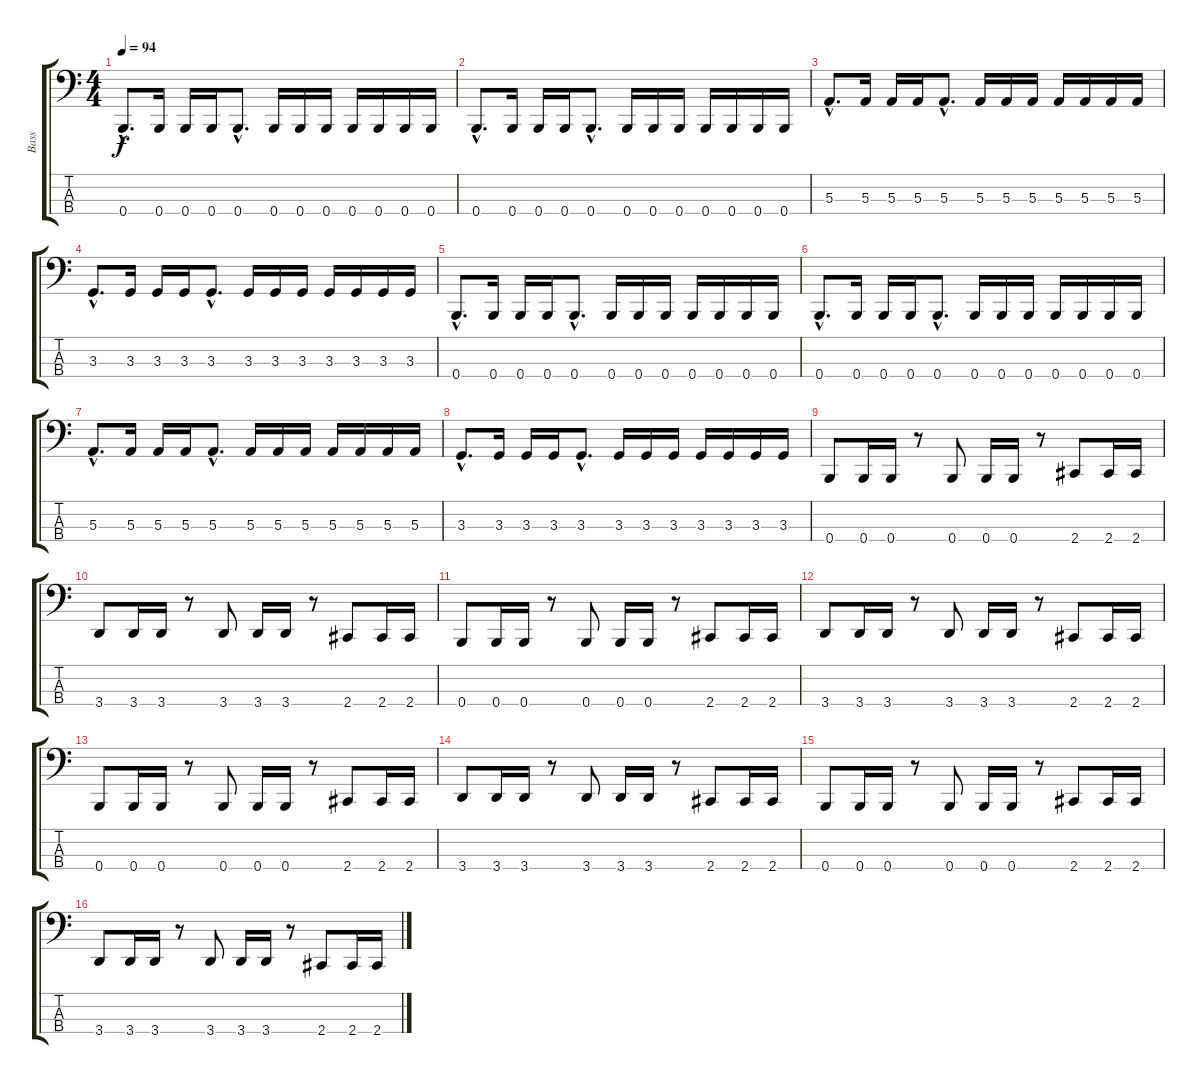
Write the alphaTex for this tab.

\track ("Bass" "Bass") {instrument electricbassfinger}
\staff {score tabs}
\tuning (D2 A1 E1 B0) {hide}
\ts (4 4)
\tempo 94
\clef f4
\ks c
0.4{hac}.8{d dy f} 0.4.16 0.4.16 0.4.16 0.4{hac}.8{d} 0.4.16 0.4.16 0.4.16 0.4.16 0.4.16 0.4.16 0.4.16 |
0.4{hac}.8{d} 0.4.16 0.4.16 0.4.16 0.4{hac}.8{d} 0.4.16 0.4.16 0.4.16 0.4.16 0.4.16 0.4.16 0.4.16 |
5.3{hac}.8{d} 5.3.16 5.3.16 5.3.16 5.3{hac}.8{d} 5.3.16 5.3.16 5.3.16 5.3.16 5.3.16 5.3.16 5.3.16 |
3.3{hac}.8{d} 3.3.16 3.3.16 3.3.16 3.3{hac}.8{d} 3.3.16 3.3.16 3.3.16 3.3.16 3.3.16 3.3.16 3.3.16 |
0.4{hac}.8{d} 0.4.16 0.4.16 0.4.16 0.4{hac}.8{d} 0.4.16 0.4.16 0.4.16 0.4.16 0.4.16 0.4.16 0.4.16 |
0.4{hac}.8{d} 0.4.16 0.4.16 0.4.16 0.4{hac}.8{d} 0.4.16 0.4.16 0.4.16 0.4.16 0.4.16 0.4.16 0.4.16 |
5.3{hac}.8{d} 5.3.16 5.3.16 5.3.16 5.3{hac}.8{d} 5.3.16 5.3.16 5.3.16 5.3.16 5.3.16 5.3.16 5.3.16 |
3.3{hac}.8{d} 3.3.16 3.3.16 3.3.16 3.3{hac}.8{d} 3.3.16 3.3.16 3.3.16 3.3.16 3.3.16 3.3.16 3.3.16 |
0.4.8 0.4.16 0.4.16 r.8 0.4.8 0.4.16 0.4.16 r.8 2.4.8 2.4.16 2.4.16 |
3.4.8 3.4.16 3.4.16 r.8 3.4.8 3.4.16 3.4.16 r.8 2.4.8 2.4.16 2.4.16 |
0.4.8 0.4.16 0.4.16 r.8 0.4.8 0.4.16 0.4.16 r.8 2.4.8 2.4.16 2.4.16 |
3.4.8 3.4.16 3.4.16 r.8 3.4.8 3.4.16 3.4.16 r.8 2.4.8 2.4.16 2.4.16 |
0.4.8 0.4.16 0.4.16 r.8 0.4.8 0.4.16 0.4.16 r.8 2.4.8 2.4.16 2.4.16 |
3.4.8 3.4.16 3.4.16 r.8 3.4.8 3.4.16 3.4.16 r.8 2.4.8 2.4.16 2.4.16 |
0.4.8 0.4.16 0.4.16 r.8 0.4.8 0.4.16 0.4.16 r.8 2.4.8 2.4.16 2.4.16 |
3.4.8 3.4.16 3.4.16 r.8 3.4.8 3.4.16 3.4.16 r.8 2.4.8 2.4.16 2.4.16
